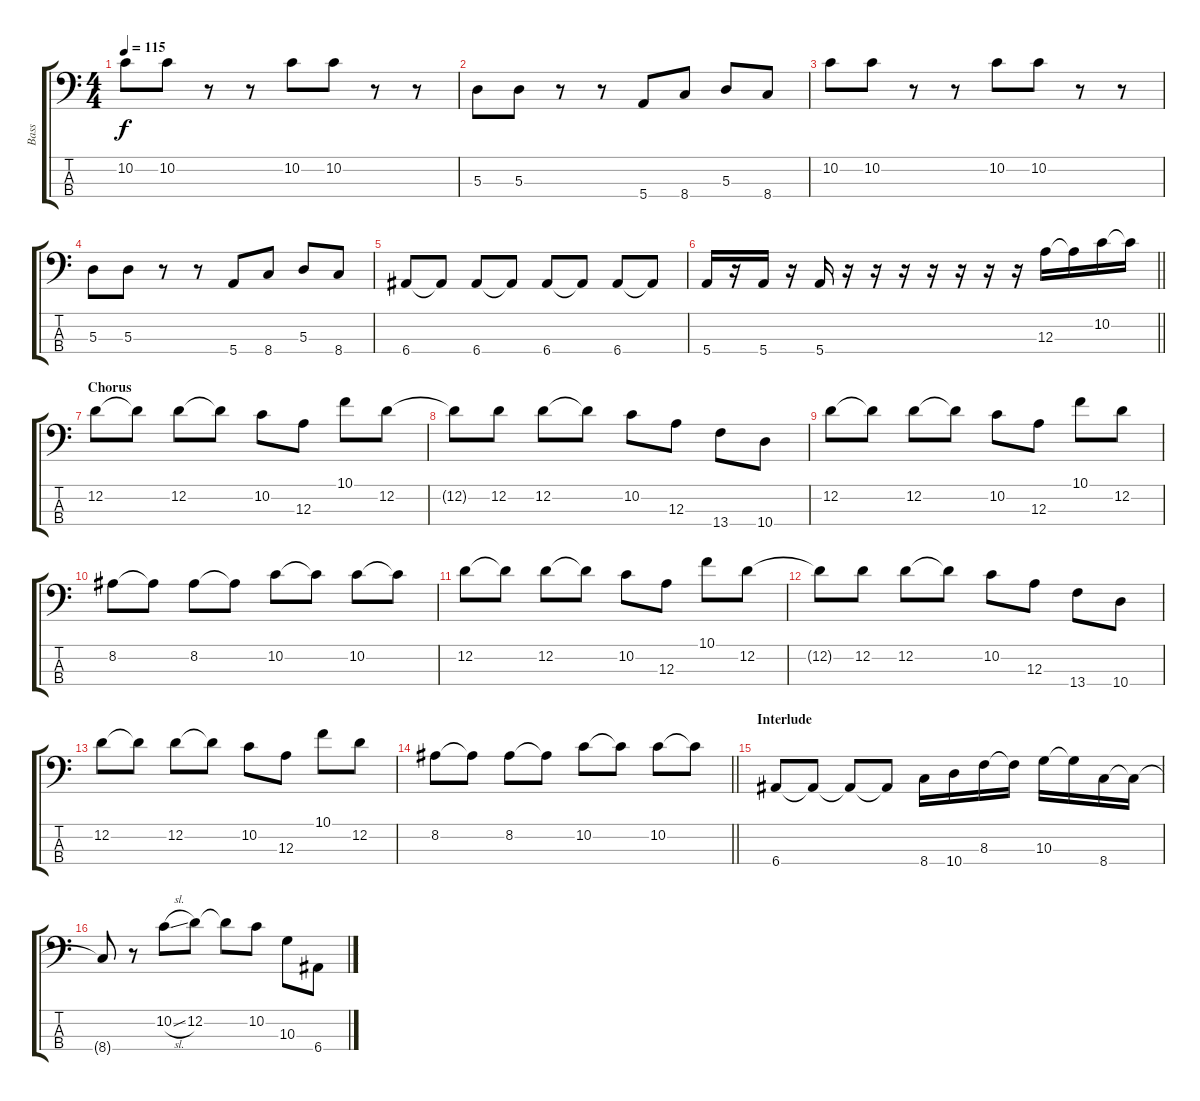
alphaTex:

\track ("Bass" "Bass") {instrument electricbassfinger}
\staff {score tabs}
\tuning (G2 D2 A1 E1) {hide}
\ts (4 4)
\tempo 115
\clef f4
\ks c
10.2.8{dy f} 10.2.8 r.8 r.8 10.2.8 10.2.8 r.8 r.8 |
5.3.8 5.3.8 r.8 r.8 5.4.8 8.4.8 5.3.8 8.4.8 |
10.2.8 10.2.8 r.8 r.8 10.2.8 10.2.8 r.8 r.8 |
5.3.8 5.3.8 r.8 r.8 5.4.8 8.4.8 5.3.8 8.4.8 |
6.4.8 6.4{t}.8 6.4.8 6.4{t}.8 6.4.8 6.4{t}.8 6.4.8 6.4{t}.8 |
\barLineRight lightlight
5.4.16 r.16 5.4.16 r.16 5.4.16 r.16 r.16 r.16 r.16 r.16 r.16 r.16 12.3.16 12.3{t}.16 10.2.16 10.2{t}.16 |
\section ("" "Chorus")
12.2.8 12.2{t}.8 12.2.8 12.2{t}.8 10.2.8 12.3.8 10.1.8 12.2.8 |
12.2{t}.8 12.2.8 12.2.8 12.2{t}.8 10.2.8 12.3.8 13.4.8 10.4.8 |
12.2.8 12.2{t}.8 12.2.8 12.2{t}.8 10.2.8 12.3.8 10.1.8 12.2.8 |
8.2.8 8.2{t}.8 8.2.8 8.2{t}.8 10.2.8 10.2{t}.8 10.2.8 10.2{t}.8 |
12.2.8 12.2{t}.8 12.2.8 12.2{t}.8 10.2.8 12.3.8 10.1.8 12.2.8 |
12.2{t}.8 12.2.8 12.2.8 12.2{t}.8 10.2.8 12.3.8 13.4.8 10.4.8 |
12.2.8 12.2{t}.8 12.2.8 12.2{t}.8 10.2.8 12.3.8 10.1.8 12.2.8 |
\barLineRight lightlight
8.2.8 8.2{t}.8 8.2.8 8.2{t}.8 10.2.8 10.2{t}.8 10.2.8 10.2{t}.8 |
\section ("" "Interlude")
6.4.8 6.4{t}.8 6.4{t}.8 6.4{t}.8 8.4.16 10.4.16 8.3.16 8.3{t}.16 10.3.16 10.3{t}.16 8.4.16 8.4{t}.16 |
8.4{t}.8 r.8 10.2{sl}.8 12.2.8 12.2{t}.8 10.2.8 10.3.8 6.4.8
